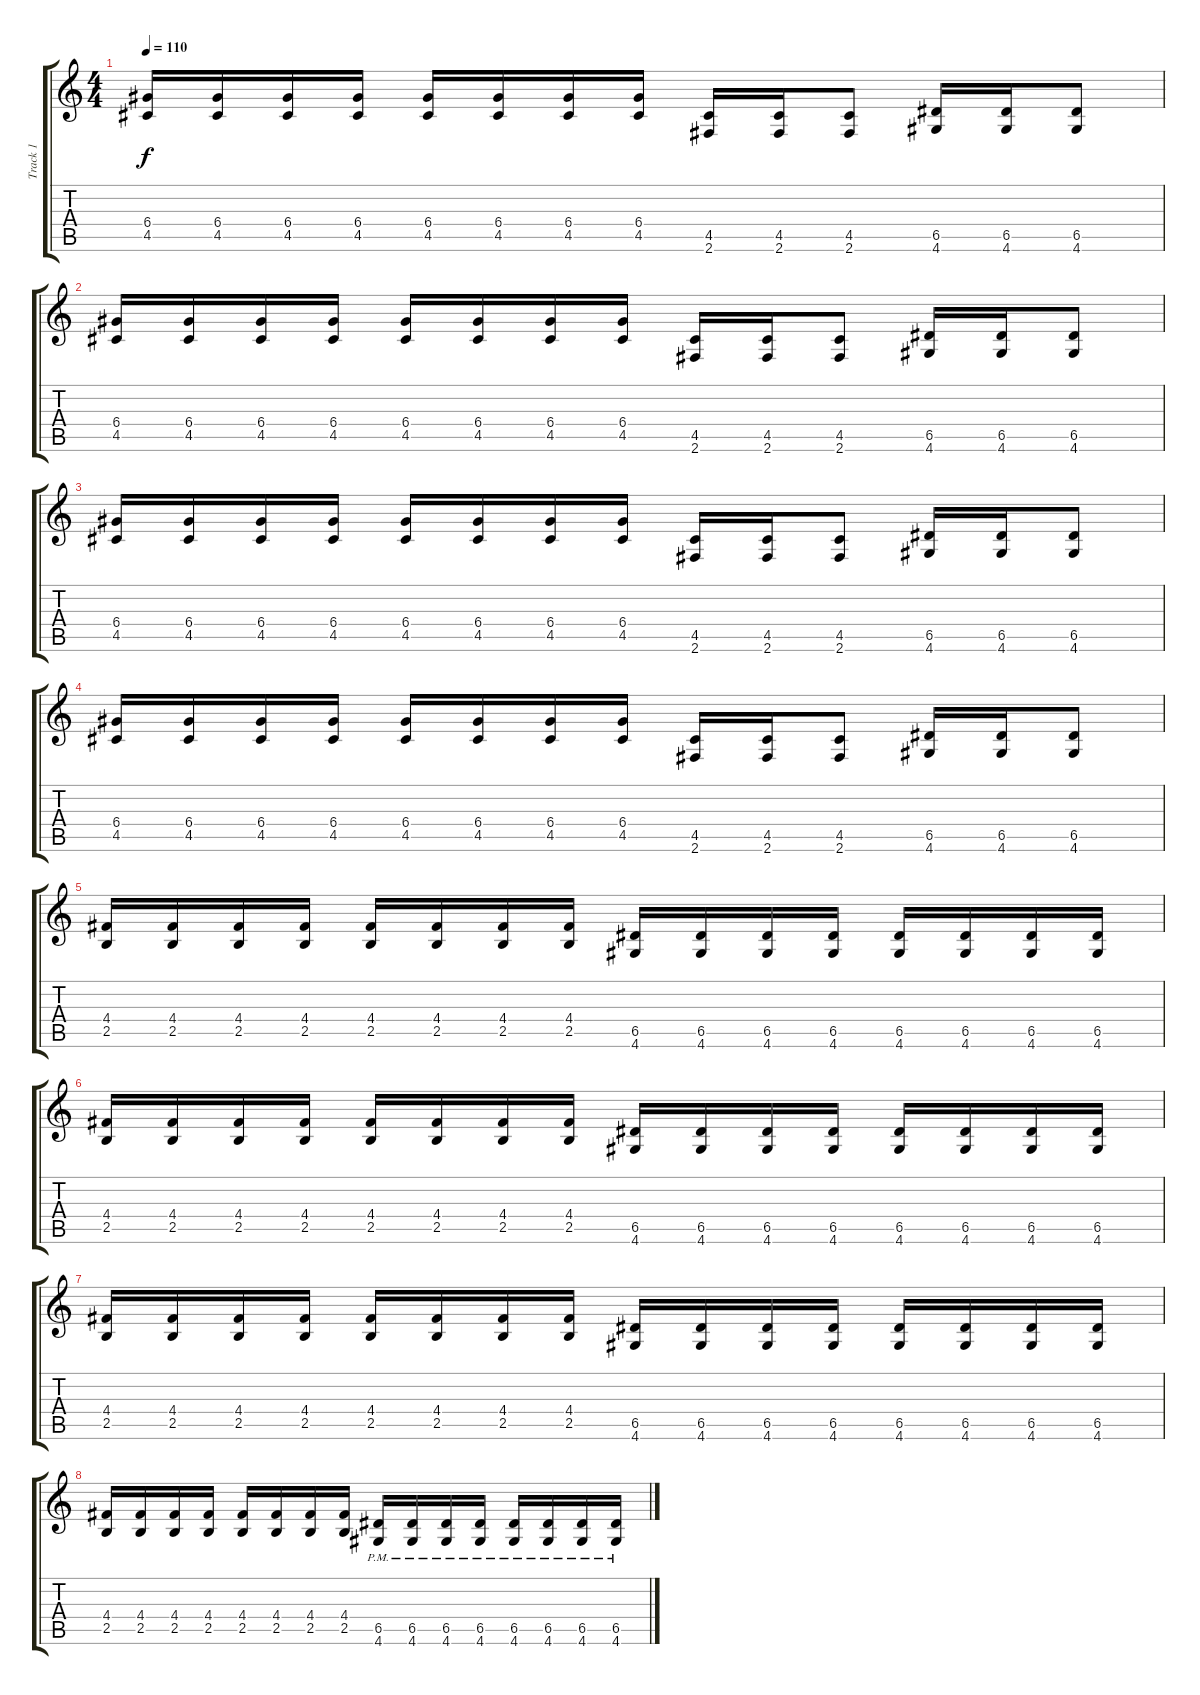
\track ("Track 1" "Track 1") {instrument distortionguitar}
\staff {score tabs}
\tuning (E4 B3 G3 D3 A2 E2) {hide}
\ts (4 4)
\tempo 110
\clef g2
\ks c
(6.4 4.5).16{dy f} (6.4 4.5).16 (6.4 4.5).16 (6.4 4.5).16 (6.4 4.5).16 (6.4 4.5).16 (6.4 4.5).16 (6.4 4.5).16 (4.5 2.6).16 (4.5 2.6).16 (4.5 2.6).8 (6.5 4.6).16 (6.5 4.6).16 (6.5 4.6).8 |
(6.4 4.5).16 (6.4 4.5).16 (6.4 4.5).16 (6.4 4.5).16 (6.4 4.5).16 (6.4 4.5).16 (6.4 4.5).16 (6.4 4.5).16 (4.5 2.6).16 (4.5 2.6).16 (4.5 2.6).8 (6.5 4.6).16 (6.5 4.6).16 (6.5 4.6).8 |
(6.4 4.5).16 (6.4 4.5).16 (6.4 4.5).16 (6.4 4.5).16 (6.4 4.5).16 (6.4 4.5).16 (6.4 4.5).16 (6.4 4.5).16 (4.5 2.6).16 (4.5 2.6).16 (4.5 2.6).8 (6.5 4.6).16 (6.5 4.6).16 (6.5 4.6).8 |
(6.4 4.5).16 (6.4 4.5).16 (6.4 4.5).16 (6.4 4.5).16 (6.4 4.5).16 (6.4 4.5).16 (6.4 4.5).16 (6.4 4.5).16 (4.5 2.6).16 (4.5 2.6).16 (4.5 2.6).8 (6.5 4.6).16 (6.5 4.6).16 (6.5 4.6).8 |
(4.4 2.5).16 (4.4 2.5).16 (4.4 2.5).16 (4.4 2.5).16 (4.4 2.5).16 (4.4 2.5).16 (4.4 2.5).16 (4.4 2.5).16 (6.5 4.6).16 (6.5 4.6).16 (6.5 4.6).16 (6.5 4.6).16 (6.5 4.6).16 (6.5 4.6).16 (6.5 4.6).16 (6.5 4.6).16 |
(4.4 2.5).16 (4.4 2.5).16 (4.4 2.5).16 (4.4 2.5).16 (4.4 2.5).16 (4.4 2.5).16 (4.4 2.5).16 (4.4 2.5).16 (6.5 4.6).16 (6.5 4.6).16 (6.5 4.6).16 (6.5 4.6).16 (6.5 4.6).16 (6.5 4.6).16 (6.5 4.6).16 (6.5 4.6).16 |
(4.4 2.5).16 (4.4 2.5).16 (4.4 2.5).16 (4.4 2.5).16 (4.4 2.5).16 (4.4 2.5).16 (4.4 2.5).16 (4.4 2.5).16 (6.5 4.6).16 (6.5 4.6).16 (6.5 4.6).16 (6.5 4.6).16 (6.5 4.6).16 (6.5 4.6).16 (6.5 4.6).16 (6.5 4.6).16 |
(4.4 2.5).16 (4.4 2.5).16 (4.4 2.5).16 (4.4 2.5).16 (4.4 2.5).16 (4.4 2.5).16 (4.4 2.5).16 (4.4 2.5).16 (6.5{pm} 4.6{pm}).16 (6.5{pm} 4.6{pm}).16 (6.5{pm} 4.6{pm}).16 (6.5{pm} 4.6{pm}).16 (6.5{pm} 4.6{pm}).16 (6.5{pm} 4.6{pm}).16 (6.5{pm} 4.6{pm}).16 (6.5{pm} 4.6{pm}).16
